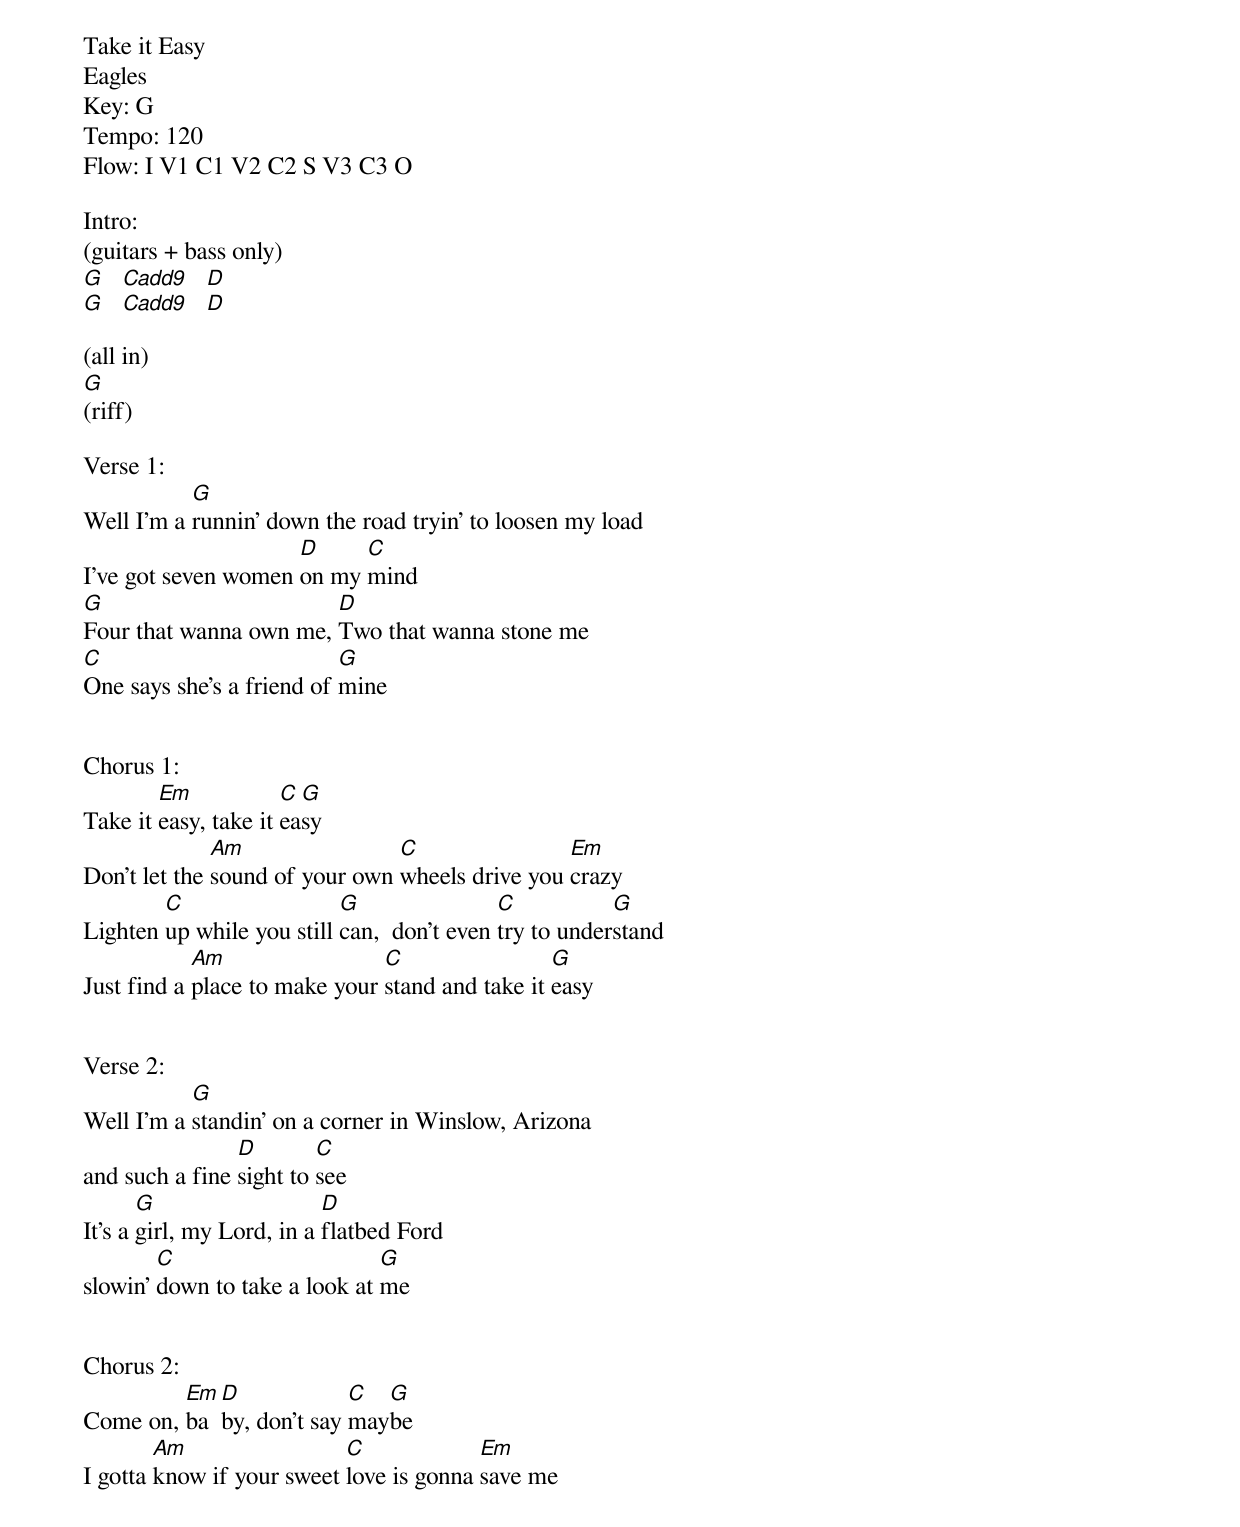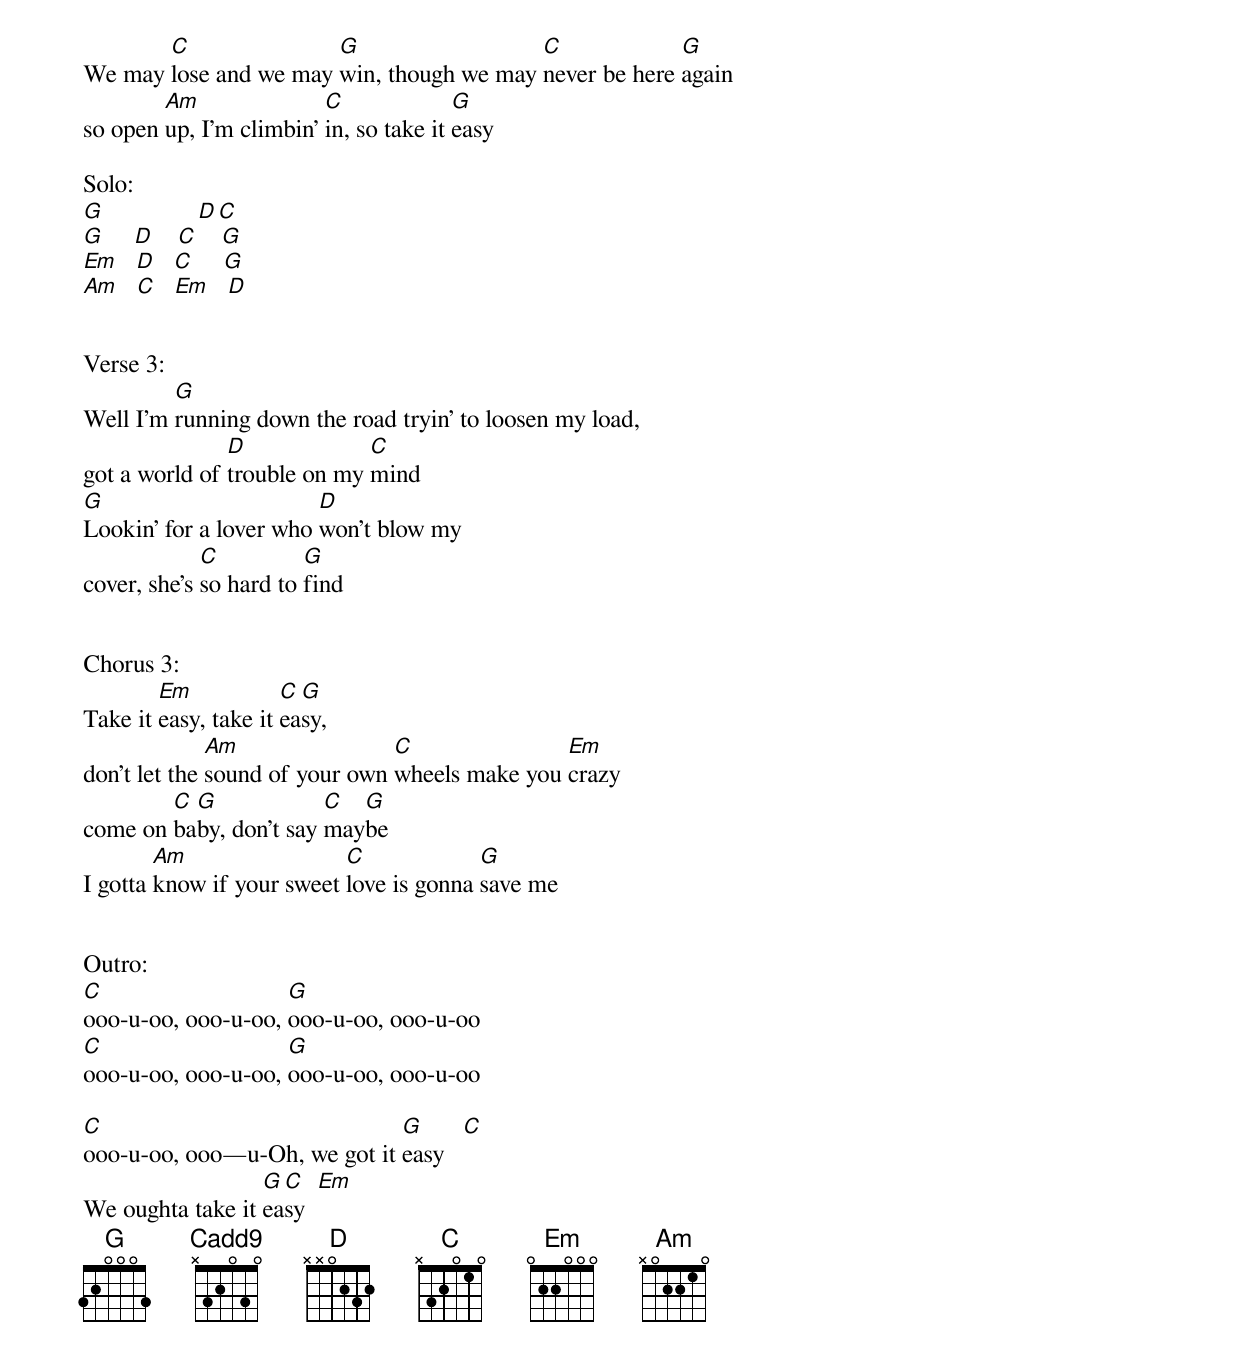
Take it Easy
Eagles
Key: G
Tempo: 120
Flow: I V1 C1 V2 C2 S V3 C3 O

Intro:
(guitars + bass only)
[G][  ][Cadd9][  ][D]
[G][  ][Cadd9][  ][D]

(all in)
[G]
(riff)

Verse 1:
Well I'm a [G]runnin’ down the road tryin' to loosen my load
I've got seven women [D]on my [C]mind
[G]Four that wanna own me, [D]Two that wanna stone me
[C]One says she's a friend of [G]mine


Chorus 1:
Take it [Em]easy, take it [C]ea[G]sy
Don't let the [Am]sound of your own [C]wheels drive you [Em]crazy
Lighten [C]up while you still [G]can,  don't even [C]try to under[G]stand
Just find a [Am]place to make your [C]stand and take it [G]easy


Verse 2:
Well I'm a [G]standin’ on a corner in Winslow, Arizona
and such a fine [D]sight to [C]see
It's a [G]girl, my Lord, in a [D]flatbed Ford
slowin' [C]down to take a look at [G]me


Chorus 2:
Come on, [Em]ba[D]by, don't say [C]may[G]be
I gotta [Am]know if your sweet [C]love is gonna [Em]save me
We may [C]lose and we may [G]win, though we may [C]never be here [G]again
so open [Am]up, I'm climbin' [C]in, so take it [G]easy

Solo:
[G][               ][D][][C]
[G][    ][D][   ][C][   ][G]
[Em][  ][D][  ][C][    ][G]
[Am][  ][C][  ][Em][  ][D]


Verse 3:
Well I'm [G]running down the road tryin’ to loosen my load,
got a world of [D]trouble on my [C]mind
[G]Lookin' for a lover who [D]won't blow my
cover, she's [C]so hard to [G]find


Chorus 3:
Take it [Em]easy, take it [C]ea[G]sy,
don't let the [Am]sound of your own [C]wheels make you [Em]crazy
come on [C]ba[G]by, don't say [C]may[G]be
I gotta [Am]know if your sweet [C]love is gonna [G]save me


Outro:
[C]ooo-u-oo, ooo-u-oo, [G]ooo-u-oo, ooo-u-oo
[C]ooo-u-oo, ooo-u-oo, [G]ooo-u-oo, ooo-u-oo

[C]ooo-u-oo, ooo—u-Oh, we got it [G]easy   [C]
We oughta take it [G]ea[C]sy  [Em]
